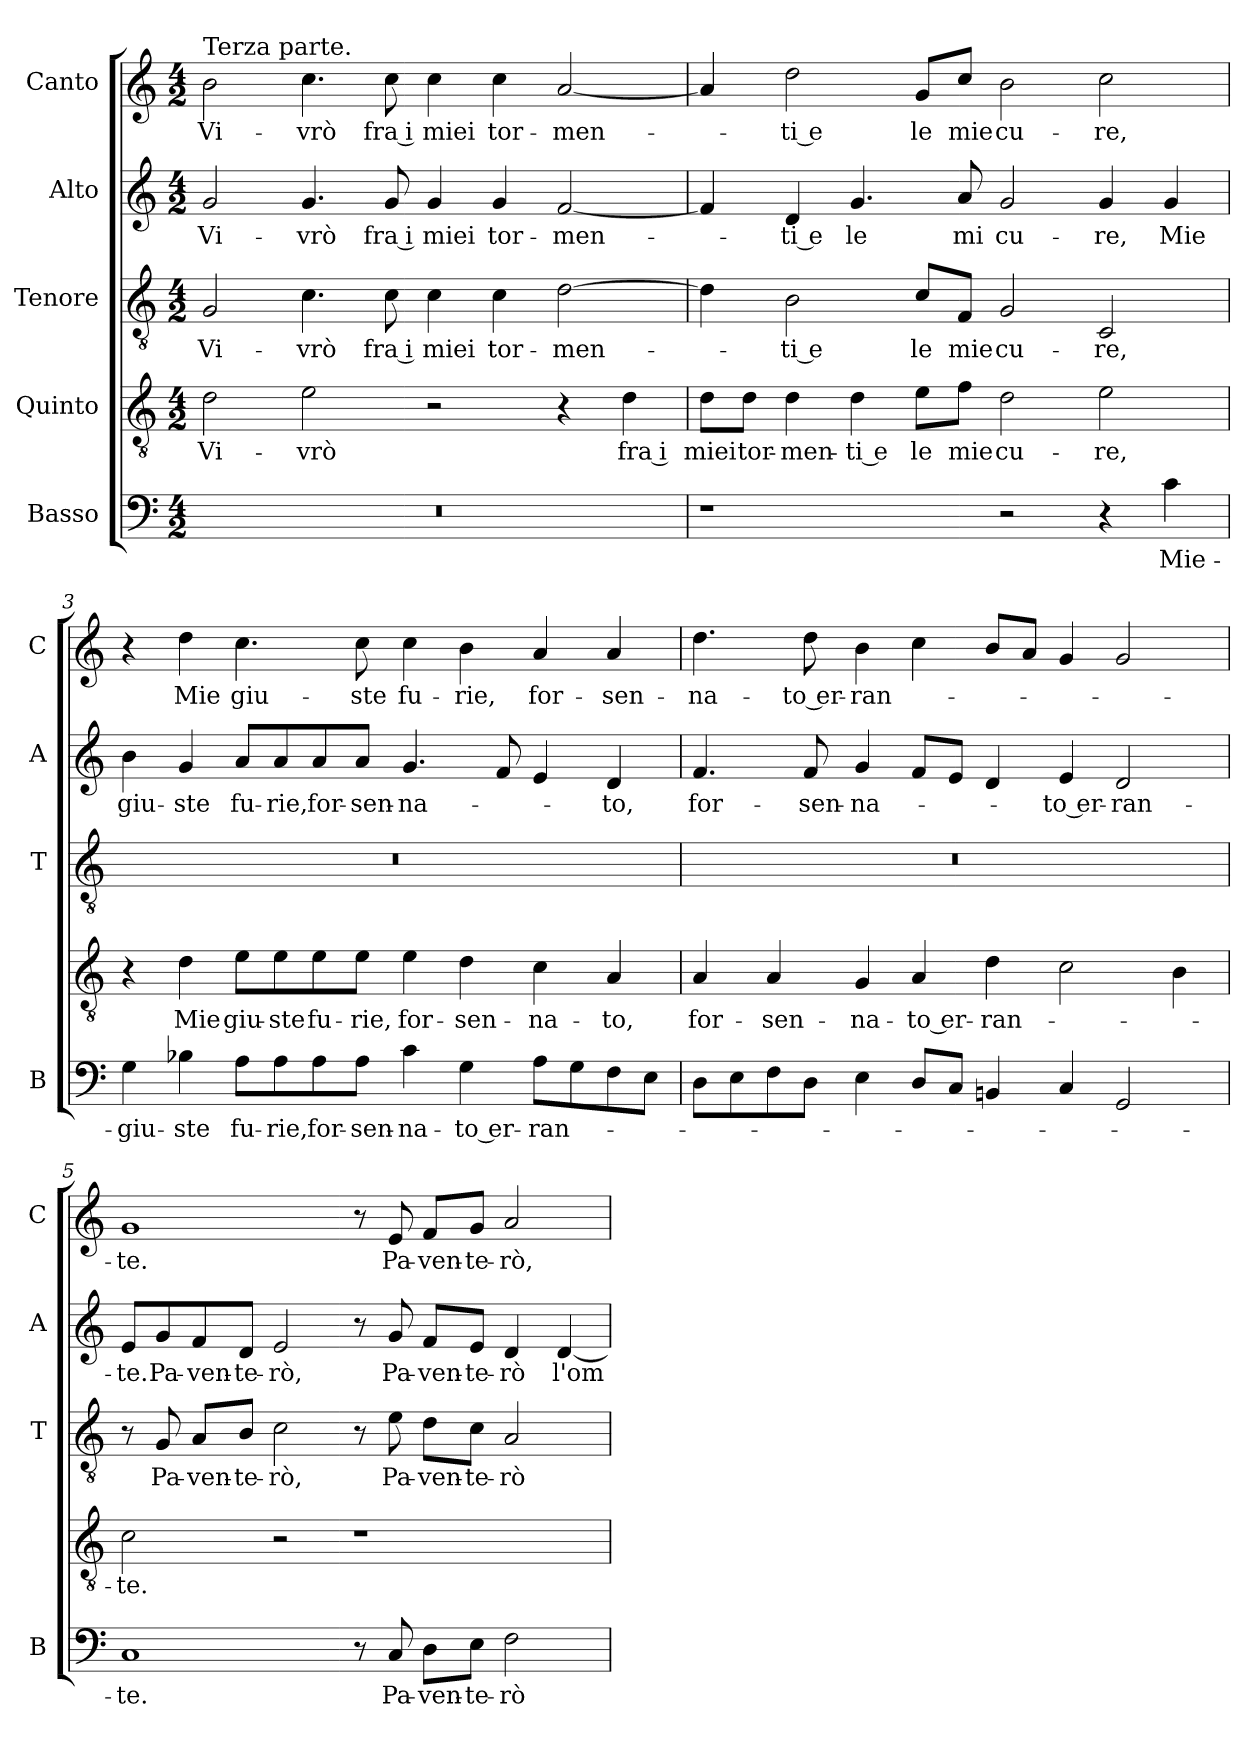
**kern	**text	**kern	**text	**kern	**text	**kern	**text	**kern	**text
*part5	*part5	*part4	*part4	*part3	*part3	*part2	*part2	*part1	*part1
*staff5	*staff5	*staff4	*staff4	*staff3	*staff3	*staff2	*staff2	*staff1	*staff1
*I"Basso	*	*I"Quinto	*	*I"Tenore	*	*I"Alto	*	*I"Canto	*
*I'B	*	*	*	*I'T	*	*I'A	*	*I'C	*
*clefF4	*	*clefGv2	*	*clefGv2	*	*clefG2	*	*clefG2	*
*k[]	*	*k[]	*	*k[]	*	*k[]	*	*k[]	*
*M4/2	*	*M4/2	*	*M4/2	*	*M4/2	*	*M4/2	*
=1	=1	=1	=1	=1	=1	=1	=1	=1	=1
!	!	!	!	!	!	!	!	!LO:TX:a:t=Terza parte.	!
0r	.	2d	Vi-	2G	Vi-	2g	Vi-	2b	Vi-
.	.	2e	-vrò	4.c	-vrò	4.g	-vrò	4.cc	-vrò
.	.	.	.	8c	fra i	8g	fra i	8cc	fra i
.	.	2r	.	4c	miei	4g	miei	4cc	miei
.	.	.	.	4c	tor-	4g	tor-	4cc	tor-
.	.	4r	.	[2d	-men-	[2f	-men-	[2a	-men-
.	.	4d	fra i	.	.	.	.	.	.
=2	=2	=2	=2	=2	=2	=2	=2	=2	=2
1r	.	8dL	miei	4d]	.	4f]	.	4a]	.
.	.	8dJ	tor-	.	.	.	.	.	.
.	.	4d	-men-	2B	-ti e	4d	-ti e	2dd	-ti e
.	.	4d	-ti e	.	.	4.g	le	.	.
.	.	8eL	le	8cL	le	.	.	8gL	le
.	.	8fJ	mie	8FJ	mie	8a	mi	8ccJ	mie
2r	.	2d	cu-	2G	cu-	2g	cu-	2b	cu-
4r	.	2e	-re,	2C	-re,	4g	-re,	2cc	-re,
4c	Mie-	.	.	.	.	4g	Mie	.	.
=3	=3	=3	=3	=3	=3	=3	=3	=3	=3
4G	-giu-	4r	.	0r	.	4b	giu-	4r	.
4B-X	-ste	4d	Mie	.	.	4g	-ste	4dd	Mie
8AL	fu-	8eL	giu-	.	.	8aL	fu-	4.cc	giu-
8A	-rie,	8e	-ste	.	.	8a	-rie,	.	.
8A	for-	8e	fu-	.	.	8a	for-	.	.
8AJ	-sen-	8eJ	-rie,	.	.	8aJ	-sen-	8cc	-ste
4c	-na-	4e	for-	.	.	4.g	-na-	4cc	fu-
4G	-to er-	4d	-sen-	.	.	.	.	4b	-rie,
.	.	.	.	.	.	8f	.	.	.
8AL	-ran-	4c	-na-	.	.	4e	.	4a	for-
8G	.	.	.	.	.	.	.	.	.
8F	.	4A	-to,	.	.	4d	-to,	4a	-sen-
8EJ	.	.	.	.	.	.	.	.	.
=4	=4	=4	=4	=4	=4	=4	=4	=4	=4
8DL	.	4A	for-	0r	.	4.f	for-	4.dd	-na-
8E	.	.	.	.	.	.	.	.	.
8F	.	4A	-sen-	.	.	.	.	.	.
8DJ	.	.	.	.	.	8f	-sen-	8dd	-to er-
4E	.	4G	-na-	.	.	4g	-na-	4b	-ran-
8DL	.	4A	-to er-	.	.	8fL	.	4cc	.
8CJ	.	.	.	.	.	8eJ	.	.	.
4BBn	.	4d	-ran-	.	.	4d	.	8bL	.
.	.	.	.	.	.	.	.	8aJ	.
4C	.	2c	.	.	.	4e	-to er-	4g	.
2GG	.	.	.	.	.	2d	-ran-	2g	.
.	.	4B	.	.	.	.	.	.	.
=5	=5	=5	=5	=5	=5	=5	=5	=5	=5
1C	-te.	2c	-te.	8r	.	8eL	-te.	1g	-te.
.	.	.	.	8G	Pa-	8g	Pa-	.	.
.	.	.	.	8AL	-ven-	8f	-ven-	.	.
.	.	.	.	8BJ	-te-	8dJ	-te-	.	.
.	.	2r	.	2c	-rò,	2e	-rò,	.	.
8r	.	1r	.	8r	.	8r	.	8r	.
8C	Pa-	.	.	8e	Pa-	8g	Pa-	8e	Pa-
8DL	-ven-	.	.	8dL	-ven-	8fL	-ven-	8fL	-ven-
8EJ	-te-	.	.	8cJ	-te-	8eJ	-te-	8gJ	-te-
2F	-rò	.	.	2A	-rò	4d	-rò	2a	-rò,
.	.	.	.	.	.	[4d	l'om-	.	.
=	=	=	=	=	=	=	=	=	=
*-	*-	*-	*-	*-	*-	*-	*-	*-	*-
